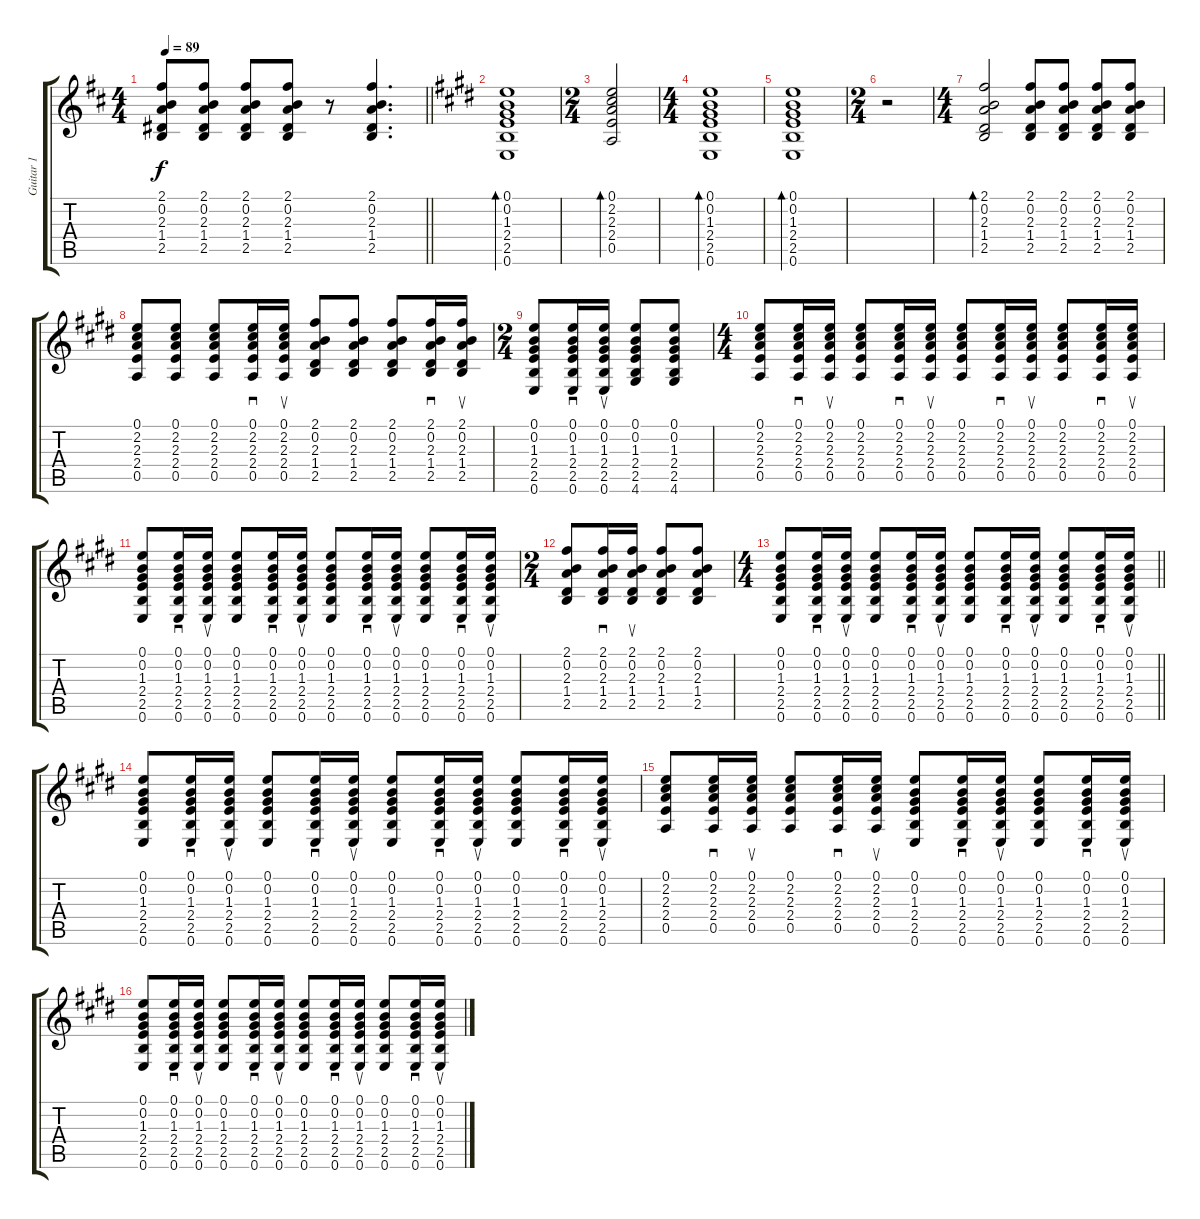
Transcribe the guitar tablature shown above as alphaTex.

\track ("Guitar 1" "Guitar 1") {instrument acousticguitarnylon}
\staff {score tabs}
\tuning (E4 B3 G3 D3 A2 E2) {hide}
\ts (4 4)
\tempo 89
\clef g2
\barLineRight lightlight
\ks d
(2.1 0.2 2.3 1.4 2.5).8{dy f} (2.1 0.2 2.3 1.4 2.5).8 (2.1 0.2 2.3 1.4 2.5).8 (2.1 0.2 2.3 1.4 2.5).8 r.8 (2.1 0.2 2.3 1.4 2.5).4{d} |
\ks e
(0.1 0.2 1.3 2.4 2.5 0.6).1{bd 60} |
\ts (2 4)
\ks c#minor
(0.1 2.2 2.3 2.4 0.5).2{bd 60} |
\ts (4 4)
\ks e
(0.1 0.2 1.3 2.4 2.5 0.6).1{bd 60} |
\ks c#minor
(0.1 0.2 1.3 2.4 2.5 0.6).1{bd 60} |
\ts (2 4)
r.2 |
\ts (4 4)
\ks e
(2.1 0.2 2.3 1.4 2.5).2{bd 60} (2.1 0.2 2.3 1.4 2.5).8 (2.1 0.2 2.3 1.4 2.5).8 (2.1 0.2 2.3 1.4 2.5).8 (2.1 0.2 2.3 1.4 2.5).8 |
\ks c#minor
(0.1 2.2 2.3 2.4 0.5).8 (0.1 2.2 2.3 2.4 0.5).8 (0.1 2.2 2.3 2.4 0.5).8 (0.1 2.2 2.3 2.4 0.5).16{sd} (0.1 2.2 2.3 2.4 0.5).16{su} (2.1 0.2 2.3 1.4 2.5).8 (2.1 0.2 2.3 1.4 2.5).8 (2.1 0.2 2.3 1.4 2.5).8 (2.1 0.2 2.3 1.4 2.5).16{sd} (2.1 0.2 2.3 1.4 2.5).16{su} |
\ts (2 4)
\ks e
(0.1 0.2 1.3 2.4 2.5 0.6).8 (0.1 0.2 1.3 2.4 2.5 0.6).16{sd} (0.1 0.2 1.3 2.4 2.5 0.6).16{su} (0.1 0.2 1.3 2.4 2.5 4.6).8 (0.1 0.2 1.3 2.4 2.5 4.6).8 |
\ts (4 4)
\ks c#minor
(0.1 2.2 2.3 2.4 0.5).8 (0.1 2.2 2.3 2.4 0.5).16{sd} (0.1 2.2 2.3 2.4 0.5).16{su} (0.1 2.2 2.3 2.4 0.5).8 (0.1 2.2 2.3 2.4 0.5).16{sd} (0.1 2.2 2.3 2.4 0.5).16{su} (0.1 2.2 2.3 2.4 0.5).8 (0.1 2.2 2.3 2.4 0.5).16{sd} (0.1 2.2 2.3 2.4 0.5).16{su} (0.1 2.2 2.3 2.4 0.5).8 (0.1 2.2 2.3 2.4 0.5).16{sd} (0.1 2.2 2.3 2.4 0.5).16{su} |
\ks e
(0.1 0.2 1.3 2.4 2.5 0.6).8 (0.1 0.2 1.3 2.4 2.5 0.6).16{sd} (0.1 0.2 1.3 2.4 2.5 0.6).16{su} (0.1 0.2 1.3 2.4 2.5 0.6).8 (0.1 0.2 1.3 2.4 2.5 0.6).16{sd} (0.1 0.2 1.3 2.4 2.5 0.6).16{su} (0.1 0.2 1.3 2.4 2.5 0.6).8 (0.1 0.2 1.3 2.4 2.5 0.6).16{sd} (0.1 0.2 1.3 2.4 2.5 0.6).16{su} (0.1 0.2 1.3 2.4 2.5 0.6).8 (0.1 0.2 1.3 2.4 2.5 0.6).16{sd} (0.1 0.2 1.3 2.4 2.5 0.6).16{su} |
\ts (2 4)
\ks c#minor
(2.1 0.2 2.3 1.4 2.5).8 (2.1 0.2 2.3 1.4 2.5).16{sd} (2.1 0.2 2.3 1.4 2.5).16{su} (2.1 0.2 2.3 1.4 2.5).8 (2.1 0.2 2.3 1.4 2.5).8 |
\ts (4 4)
\barLineRight lightlight
(0.1 0.2 1.3 2.4 2.5 0.6).8 (0.1 0.2 1.3 2.4 2.5 0.6).16{sd} (0.1 0.2 1.3 2.4 2.5 0.6).16{su} (0.1 0.2 1.3 2.4 2.5 0.6).8 (0.1 0.2 1.3 2.4 2.5 0.6).16{sd} (0.1 0.2 1.3 2.4 2.5 0.6).16{su} (0.1 0.2 1.3 2.4 2.5 0.6).8 (0.1 0.2 1.3 2.4 2.5 0.6).16{sd} (0.1 0.2 1.3 2.4 2.5 0.6).16{su} (0.1 0.2 1.3 2.4 2.5 0.6).8 (0.1 0.2 1.3 2.4 2.5 0.6).16{sd} (0.1 0.2 1.3 2.4 2.5 0.6).16{su} |
\ks e
(0.1 0.2 1.3 2.4 2.5 0.6).8 (0.1 0.2 1.3 2.4 2.5 0.6).16{sd} (0.1 0.2 1.3 2.4 2.5 0.6).16{su} (0.1 0.2 1.3 2.4 2.5 0.6).8 (0.1 0.2 1.3 2.4 2.5 0.6).16{sd} (0.1 0.2 1.3 2.4 2.5 0.6).16{su} (0.1 0.2 1.3 2.4 2.5 0.6).8 (0.1 0.2 1.3 2.4 2.5 0.6).16{sd} (0.1 0.2 1.3 2.4 2.5 0.6).16{su} (0.1 0.2 1.3 2.4 2.5 0.6).8 (0.1 0.2 1.3 2.4 2.5 0.6).16{sd} (0.1 0.2 1.3 2.4 2.5 0.6).16{su} |
\ks c#minor
(0.1 2.2 2.3 2.4 0.5).8 (0.1 2.2 2.3 2.4 0.5).16{sd} (0.1 2.2 2.3 2.4 0.5).16{su} (0.1 2.2 2.3 2.4 0.5).8 (0.1 2.2 2.3 2.4 0.5).16{sd} (0.1 2.2 2.3 2.4 0.5).16{su} (0.1 0.2 1.3 2.4 2.5 0.6).8 (0.1 0.2 1.3 2.4 2.5 0.6).16{sd} (0.1 0.2 1.3 2.4 2.5 0.6).16{su} (0.1 0.2 1.3 2.4 2.5 0.6).8 (0.1 0.2 1.3 2.4 2.5 0.6).16{sd} (0.1 0.2 1.3 2.4 2.5 0.6).16{su} |
\ks e
(0.1 0.2 1.3 2.4 2.5 0.6).8 (0.1 0.2 1.3 2.4 2.5 0.6).16{sd} (0.1 0.2 1.3 2.4 2.5 0.6).16{su} (0.1 0.2 1.3 2.4 2.5 0.6).8 (0.1 0.2 1.3 2.4 2.5 0.6).16{sd} (0.1 0.2 1.3 2.4 2.5 0.6).16{su} (0.1 0.2 1.3 2.4 2.5 0.6).8 (0.1 0.2 1.3 2.4 2.5 0.6).16{sd} (0.1 0.2 1.3 2.4 2.5 0.6).16{su} (0.1 0.2 1.3 2.4 2.5 0.6).8 (0.1 0.2 1.3 2.4 2.5 0.6).16{sd} (0.1 0.2 1.3 2.4 2.5 0.6).16{su}
